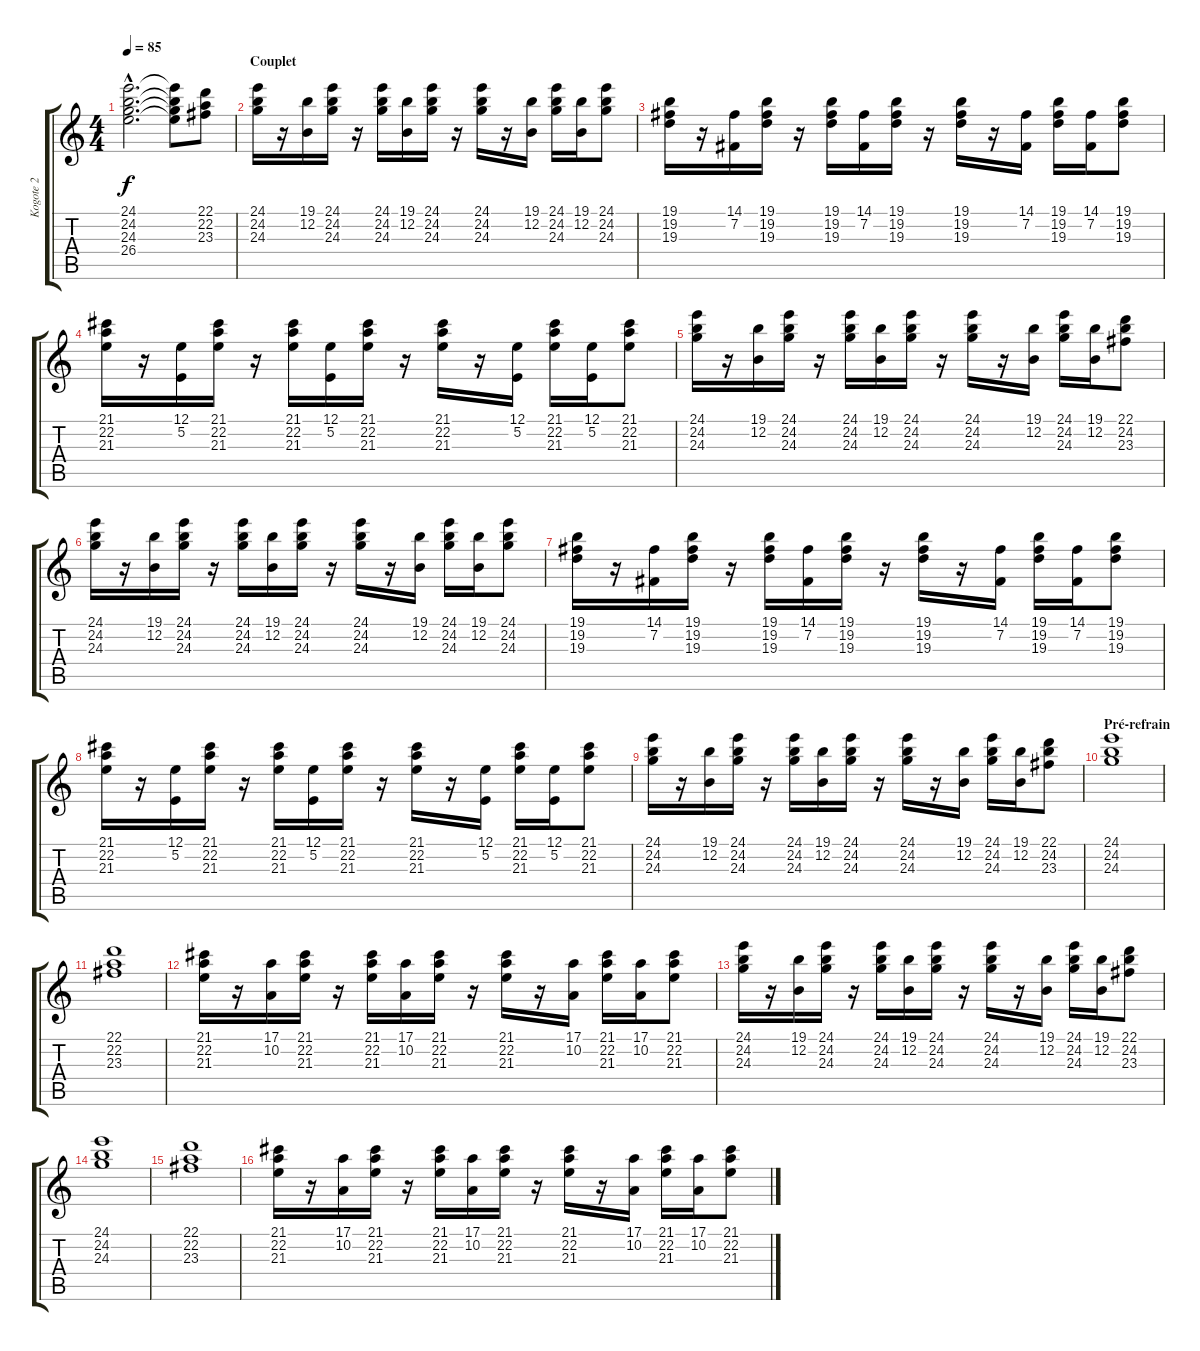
\track ("Kogote 2" "Kogote 2") {instrument drawbarorgan}
\staff {score tabs}
\tuning (E4 B3 G3 D3 A2 E2) {hide}
\ts (4 4)
\tempo 85
\clef g2
\ks c
(24.1{hac} 24.2{hac} 24.3{hac} 26.4{hac}).2{d dy f} (24.1{t} 24.2{t} 24.3{t} 26.4{t}).8 (22.1 22.2 23.3).8 |
\section ("" "Couplet")
(24.1 24.2 24.3).16 r.16 (19.1 12.2).16 (24.1 24.2 24.3).16 r.16 (24.1 24.2 24.3).16 (19.1 12.2).16 (24.1 24.2 24.3).16 r.16 (24.1 24.2 24.3).16 r.16 (19.1 12.2).16 (24.1 24.2 24.3).16 (19.1 12.2).16 (24.1 24.2 24.3).8 |
(19.1 19.2 19.3).16 r.16 (14.1 7.2).16 (19.1 19.2 19.3).16 r.16 (19.1 19.2 19.3).16 (14.1 7.2).16 (19.1 19.2 19.3).16 r.16 (19.1 19.2 19.3).16 r.16 (14.1 7.2).16 (19.1 19.2 19.3).16 (14.1 7.2).16 (19.1 19.2 19.3).8 |
(21.1 22.2 21.3).16 r.16 (12.1 5.2).16 (21.1 22.2 21.3).16 r.16 (21.1 22.2 21.3).16 (12.1 5.2).16 (21.1 22.2 21.3).16 r.16 (21.1 22.2 21.3).16 r.16 (12.1 5.2).16 (21.1 22.2 21.3).16 (12.1 5.2).16 (21.1 22.2 21.3).8 |
(24.1 24.2 24.3).16 r.16 (19.1 12.2).16 (24.1 24.2 24.3).16 r.16 (24.1 24.2 24.3).16 (19.1 12.2).16 (24.1 24.2 24.3).16 r.16 (24.1 24.2 24.3).16 r.16 (19.1 12.2).16 (24.1 24.2 24.3).16 (19.1 12.2).16 (22.1 24.2 23.3).8 |
(24.1 24.2 24.3).16 r.16 (19.1 12.2).16 (24.1 24.2 24.3).16 r.16 (24.1 24.2 24.3).16 (19.1 12.2).16 (24.1 24.2 24.3).16 r.16 (24.1 24.2 24.3).16 r.16 (19.1 12.2).16 (24.1 24.2 24.3).16 (19.1 12.2).16 (24.1 24.2 24.3).8 |
(19.1 19.2 19.3).16 r.16 (14.1 7.2).16 (19.1 19.2 19.3).16 r.16 (19.1 19.2 19.3).16 (14.1 7.2).16 (19.1 19.2 19.3).16 r.16 (19.1 19.2 19.3).16 r.16 (14.1 7.2).16 (19.1 19.2 19.3).16 (14.1 7.2).16 (19.1 19.2 19.3).8 |
(21.1 22.2 21.3).16 r.16 (12.1 5.2).16 (21.1 22.2 21.3).16 r.16 (21.1 22.2 21.3).16 (12.1 5.2).16 (21.1 22.2 21.3).16 r.16 (21.1 22.2 21.3).16 r.16 (12.1 5.2).16 (21.1 22.2 21.3).16 (12.1 5.2).16 (21.1 22.2 21.3).8 |
(24.1 24.2 24.3).16 r.16 (19.1 12.2).16 (24.1 24.2 24.3).16 r.16 (24.1 24.2 24.3).16 (19.1 12.2).16 (24.1 24.2 24.3).16 r.16 (24.1 24.2 24.3).16 r.16 (19.1 12.2).16 (24.1 24.2 24.3).16 (19.1 12.2).16 (22.1 24.2 23.3).8 |
\section ("" "Pré-refrain")
(24.1 24.2 24.3).1 |
(22.1 22.2 23.3).1 |
(21.1 22.2 21.3).16 r.16 (17.1 10.2).16 (21.1 22.2 21.3).16 r.16 (21.1 22.2 21.3).16 (17.1 10.2).16 (21.1 22.2 21.3).16 r.16 (21.1 22.2 21.3).16 r.16 (17.1 10.2).16 (21.1 22.2 21.3).16 (17.1 10.2).16 (21.1 22.2 21.3).8 |
(24.1 24.2 24.3).16 r.16 (19.1 12.2).16 (24.1 24.2 24.3).16 r.16 (24.1 24.2 24.3).16 (19.1 12.2).16 (24.1 24.2 24.3).16 r.16 (24.1 24.2 24.3).16 r.16 (19.1 12.2).16 (24.1 24.2 24.3).16 (19.1 12.2).16 (22.1 24.2 23.3).8 |
(24.1 24.2 24.3).1 |
(22.1 22.2 23.3).1 |
(21.1 22.2 21.3).16 r.16 (17.1 10.2).16 (21.1 22.2 21.3).16 r.16 (21.1 22.2 21.3).16 (17.1 10.2).16 (21.1 22.2 21.3).16 r.16 (21.1 22.2 21.3).16 r.16 (17.1 10.2).16 (21.1 22.2 21.3).16 (17.1 10.2).16 (21.1 22.2 21.3).8
